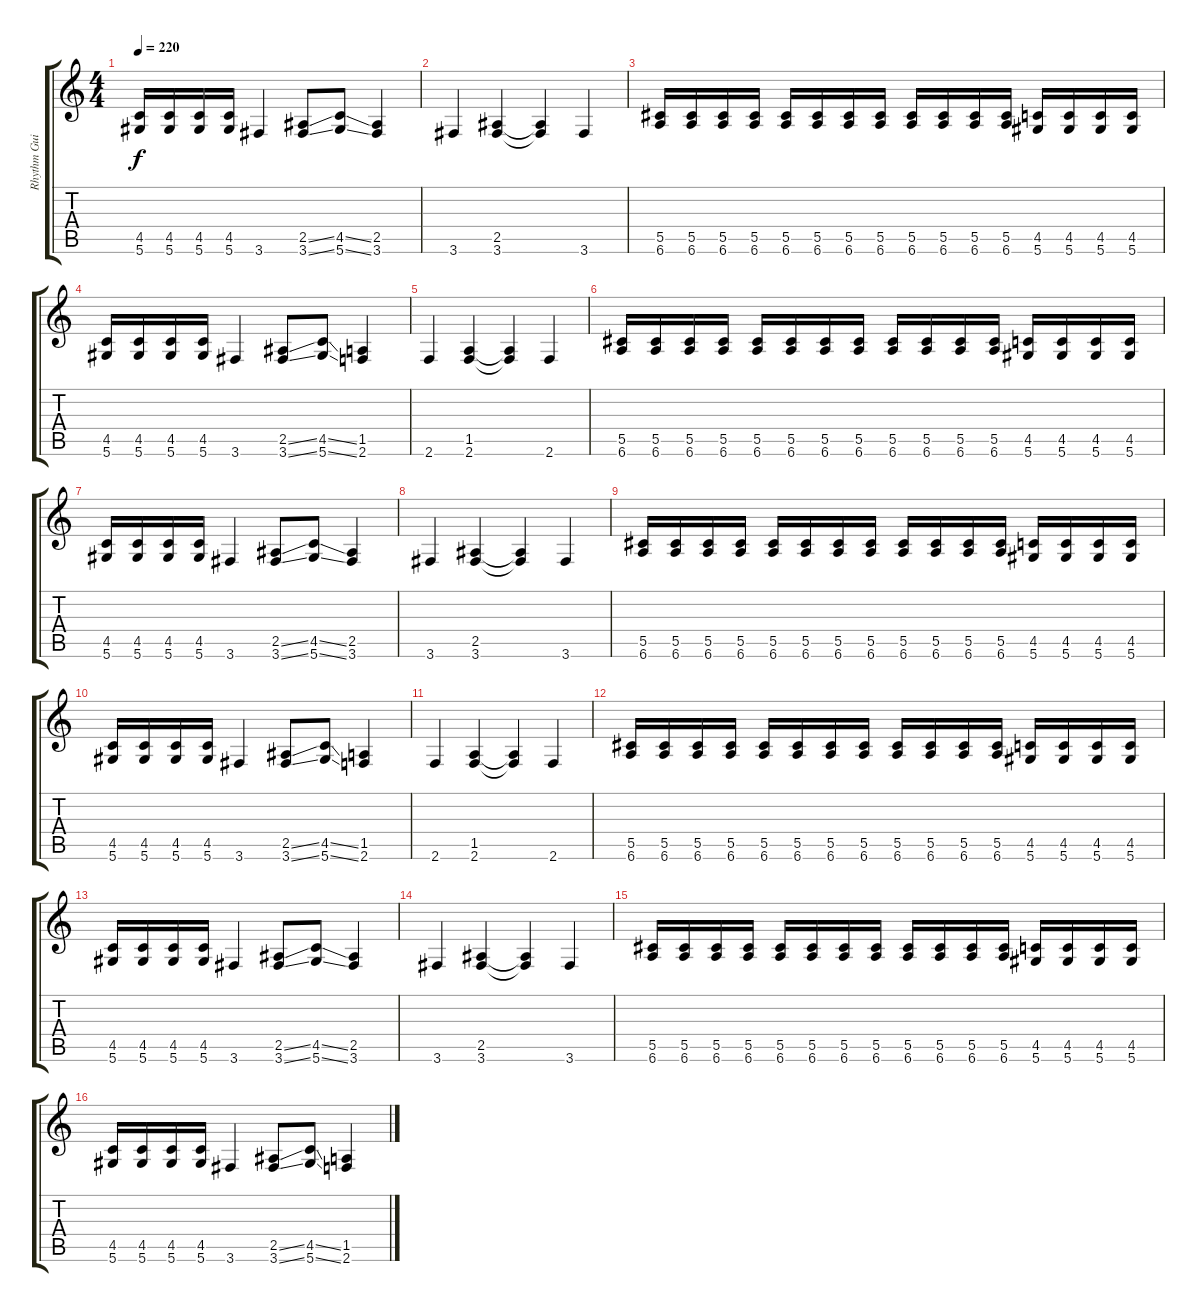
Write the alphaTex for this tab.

\track ("Rhythm Guitar II" "Rhythm Gui") {instrument distortionguitar}
\staff {score tabs}
\tuning (Eb4 Bb3 Gb3 Db3 Ab2 Eb2) {hide}
\ts (4 4)
\tempo 220
\clef g2
\ks c
(4.5 5.6).16{dy f} (4.5 5.6).16 (4.5 5.6).16 (4.5 5.6).16 3.6.4 (2.5{ss} 3.6{ss}).8 (4.5{ss} 5.6{ss}).8 (2.5 3.6).4 |
3.6.4 (2.5 3.6).4 (2.5{t} 3.6{t}).4 3.6.4 |
(5.5 6.6).16 (5.5 6.6).16 (5.5 6.6).16 (5.5 6.6).16 (5.5 6.6).16 (5.5 6.6).16 (5.5 6.6).16 (5.5 6.6).16 (5.5 6.6).16 (5.5 6.6).16 (5.5 6.6).16 (5.5 6.6).16 (4.5 5.6).16 (4.5 5.6).16 (4.5 5.6).16 (4.5 5.6).16 |
(4.5 5.6).16 (4.5 5.6).16 (4.5 5.6).16 (4.5 5.6).16 3.6.4 (2.5{ss} 3.6{ss}).8 (4.5{ss} 5.6{ss}).8 (1.5 2.6).4 |
2.6.4 (1.5 2.6).4 (1.5{t} 2.6{t}).4 2.6.4 |
(5.5 6.6).16 (5.5 6.6).16 (5.5 6.6).16 (5.5 6.6).16 (5.5 6.6).16 (5.5 6.6).16 (5.5 6.6).16 (5.5 6.6).16 (5.5 6.6).16 (5.5 6.6).16 (5.5 6.6).16 (5.5 6.6).16 (4.5 5.6).16 (4.5 5.6).16 (4.5 5.6).16 (4.5 5.6).16 |
(4.5 5.6).16 (4.5 5.6).16 (4.5 5.6).16 (4.5 5.6).16 3.6.4 (2.5{ss} 3.6{ss}).8 (4.5{ss} 5.6{ss}).8 (2.5 3.6).4 |
3.6.4 (2.5 3.6).4 (2.5{t} 3.6{t}).4 3.6.4 |
(5.5 6.6).16 (5.5 6.6).16 (5.5 6.6).16 (5.5 6.6).16 (5.5 6.6).16 (5.5 6.6).16 (5.5 6.6).16 (5.5 6.6).16 (5.5 6.6).16 (5.5 6.6).16 (5.5 6.6).16 (5.5 6.6).16 (4.5 5.6).16 (4.5 5.6).16 (4.5 5.6).16 (4.5 5.6).16 |
(4.5 5.6).16 (4.5 5.6).16 (4.5 5.6).16 (4.5 5.6).16 3.6.4 (2.5{ss} 3.6{ss}).8 (4.5{ss} 5.6{ss}).8 (1.5 2.6).4 |
2.6.4 (1.5 2.6).4 (1.5{t} 2.6{t}).4 2.6.4 |
(5.5 6.6).16 (5.5 6.6).16 (5.5 6.6).16 (5.5 6.6).16 (5.5 6.6).16 (5.5 6.6).16 (5.5 6.6).16 (5.5 6.6).16 (5.5 6.6).16 (5.5 6.6).16 (5.5 6.6).16 (5.5 6.6).16 (4.5 5.6).16 (4.5 5.6).16 (4.5 5.6).16 (4.5 5.6).16 |
(4.5 5.6).16 (4.5 5.6).16 (4.5 5.6).16 (4.5 5.6).16 3.6.4 (2.5{ss} 3.6{ss}).8 (4.5{ss} 5.6{ss}).8 (2.5 3.6).4 |
3.6.4 (2.5 3.6).4 (2.5{t} 3.6{t}).4 3.6.4 |
(5.5 6.6).16 (5.5 6.6).16 (5.5 6.6).16 (5.5 6.6).16 (5.5 6.6).16 (5.5 6.6).16 (5.5 6.6).16 (5.5 6.6).16 (5.5 6.6).16 (5.5 6.6).16 (5.5 6.6).16 (5.5 6.6).16 (4.5 5.6).16 (4.5 5.6).16 (4.5 5.6).16 (4.5 5.6).16 |
(4.5 5.6).16 (4.5 5.6).16 (4.5 5.6).16 (4.5 5.6).16 3.6.4 (2.5{ss} 3.6{ss}).8 (4.5{ss} 5.6{ss}).8 (1.5 2.6).4
